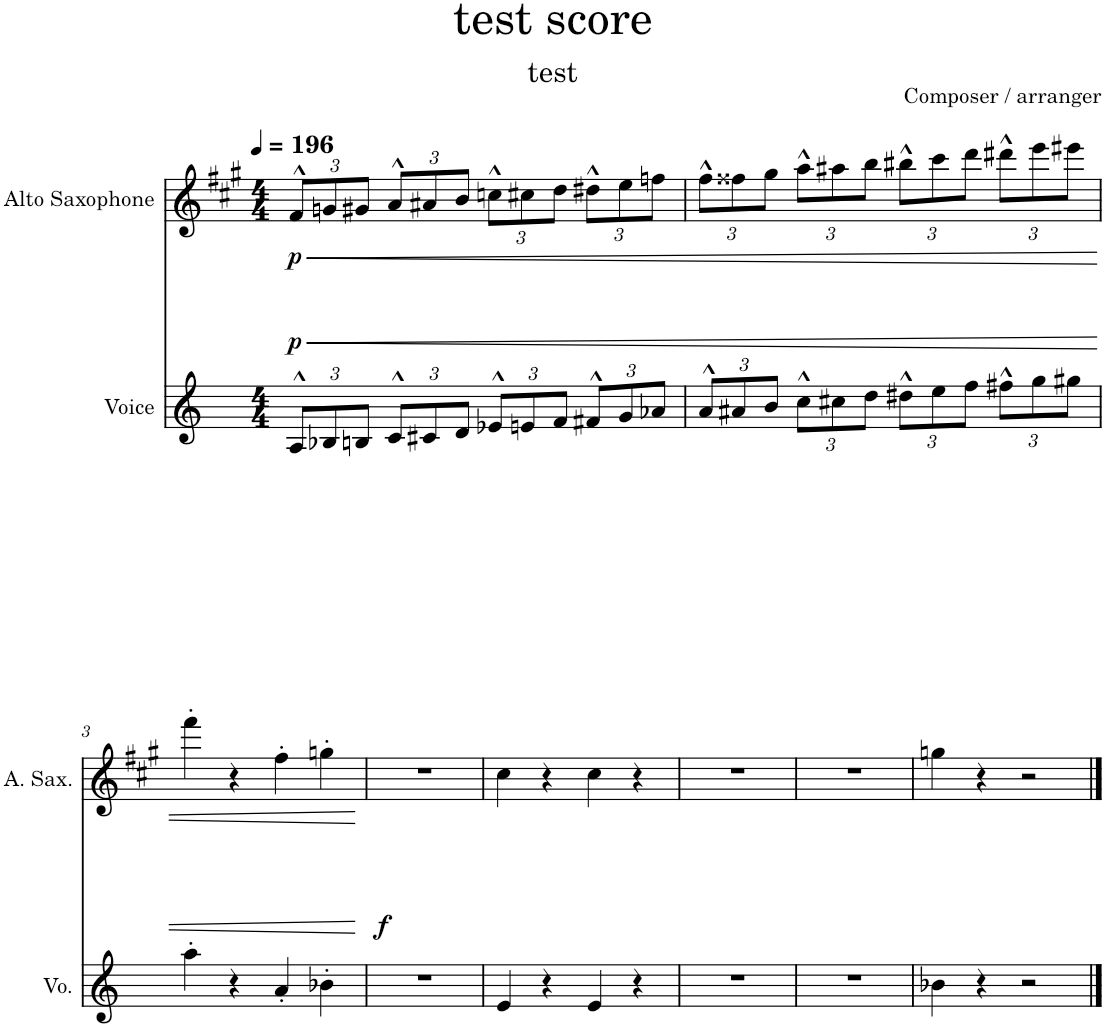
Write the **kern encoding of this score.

**kern	**dynam	**kern	**dynam
*part2	*part2	*part1	*part1
*staff2	*staff2	*staff1	*staff1
*I"Voice	*	*I"Alto Saxophone	*
*I'Vo.	*	*I'A. Sax.	*
*clefG2	*	*clefG2	*
*	*	*Trd5c9	*
*k[]	*	*k[f#c#g#]	*
*M4/4	*	*M4/4	*
*MM196	*	*MM196	*
*Xbrackettup	*	*	*
=1	=1	=1	=1
!	!LO:HP:b	!	!
*	*	*Xbrackettup	*
!	!LO:DY:n=1:a	!	!LO:HP:b
!	!	!	!LO:DY:n=1:b
12A^^/L	< p	12f#^^/L	< p
12B-X/	.	12gn/	.
12Bn/J	.	12g#X/J	.
12c^^/L	.	12a^^/L	.
12c#X/	.	12a#X/	.
12d/J	.	12b/J	.
12e-X^^/L	.	12ccn^^\L	.
12en/	.	12cc#X\	.
12f/J	.	12dd\J	.
12f#X^^/L	.	12dd#X^^\L	.
12g/	.	12ee\	.
12a-X/J	.	12ffn\J	.
=2	=2	=2	=2
12a^^/L	.	12ff#^^\L	.
12a#X/	.	12ff##X\	.
12b/J	.	12gg#\J	.
12cc^^\L	.	12aa^^\L	.
12cc#X\	.	12aa#X\	.
12dd\J	.	12bb\J	.
12dd#X^^\L	.	12bb#X^^\L	.
12ee\	.	12ccc#\	.
12ff\J	.	12ddd\J	.
12ff#X^^\L	.	12ddd#X^^\L	.
12gg\	.	12eee\	.
12gg#X\J	.	12eee#X\J	.
!!LO:LB:g=z
=3	=3	=3	=3
4aa'\	.	4fff#'\	.
4r	.	4r	.
4a'/	.	4ff#'\	.
4b-X'\	.	4ggn'\	.
.	[	.	[
=4	=4	=4	=4
!	!LO:DY:a	!	!
1r	f	1r	.
=5	=5	=5	=5
4e/	.	4cc#\	.
4r	.	4r	.
4e/	.	4cc#\	.
4r	.	4r	.
=6	=6	=6	=6
1r	.	1r	.
=7	=7	=7	=7
1r	.	1r	.
=8	=8	=8	=8
4b-X\	.	4ggn\	.
4r	.	4r	.
2r	.	2r	.
==	==	==	==
*-	*-	*-	*-
